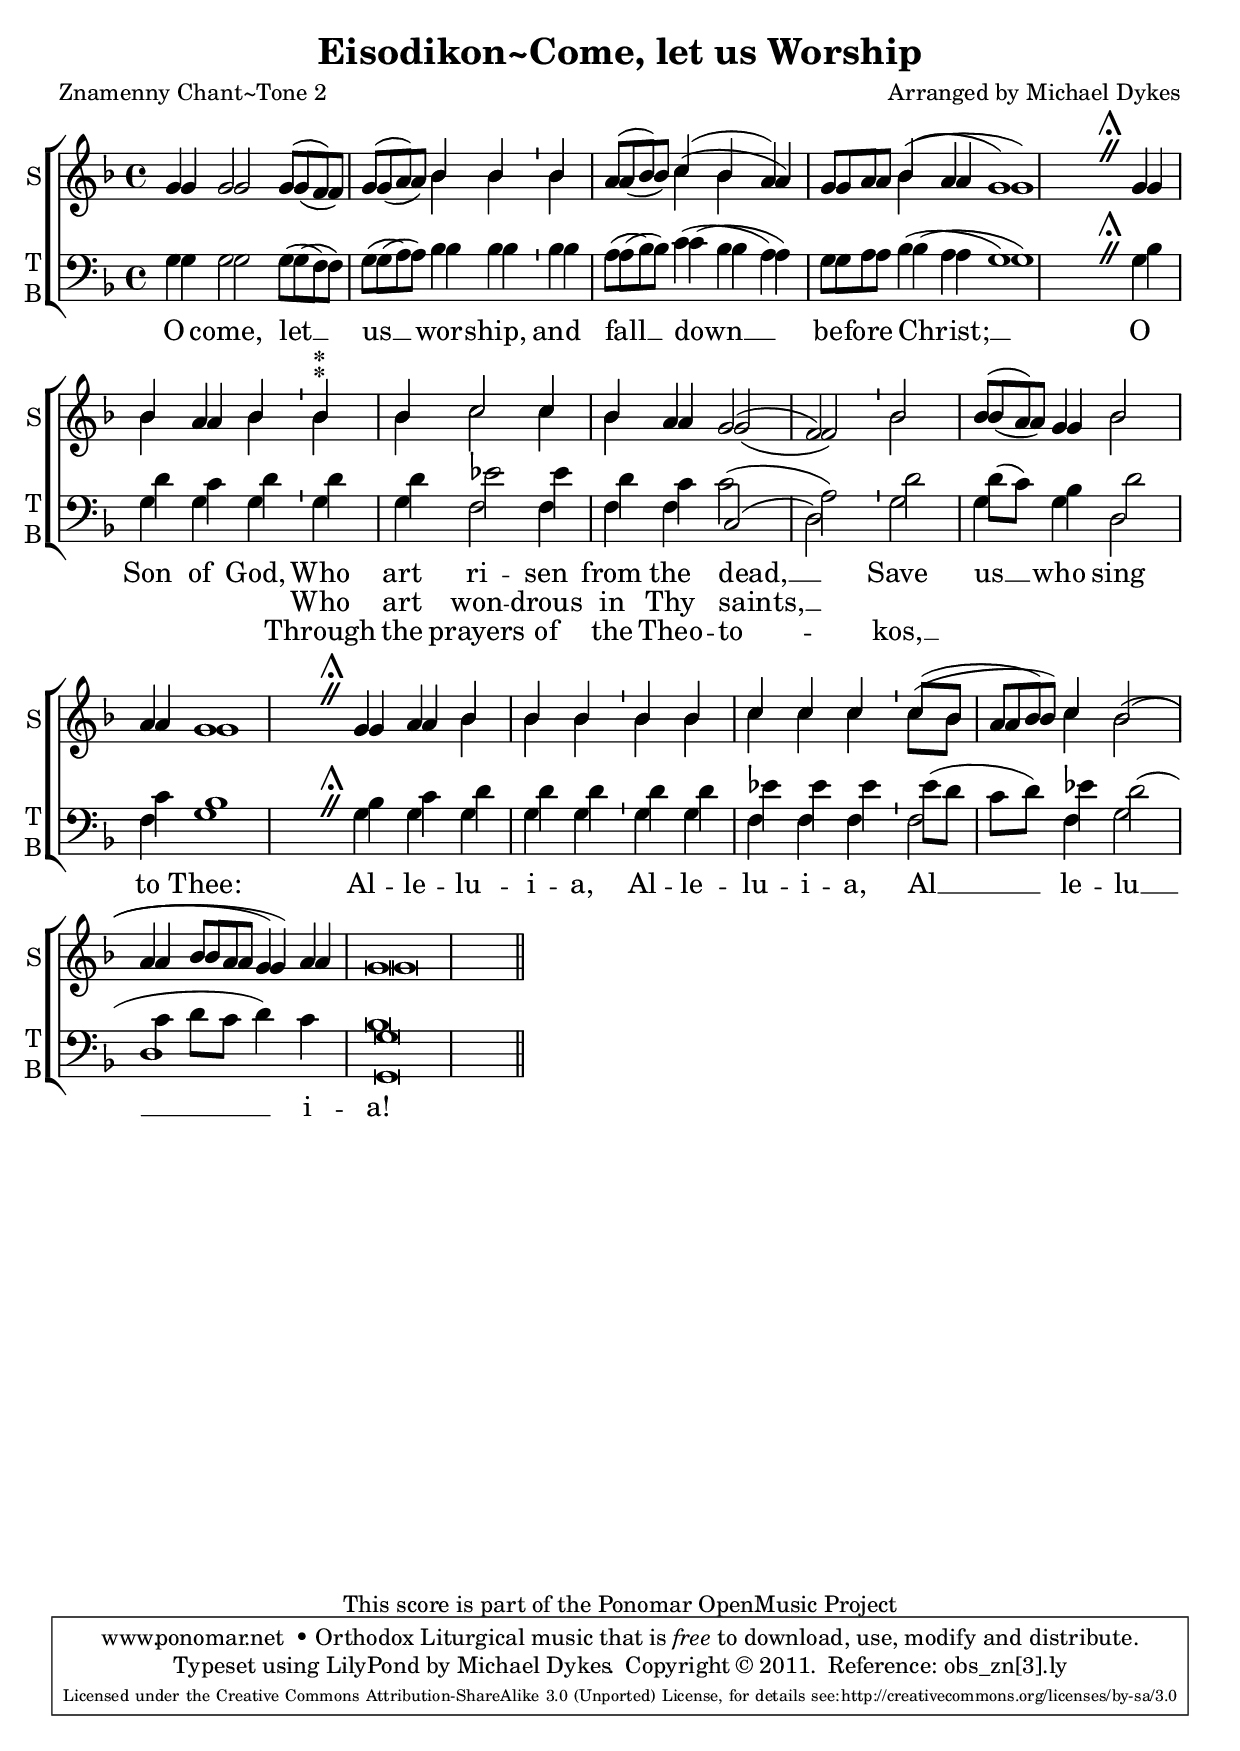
\version "2.12.3"
\include "english.ly"
\include "gregorian.ly"

% XS: necessary, see below
\paper{
  page-count = #1
} 

  \header {
  title = "Eisodikon~Come, let us Worship"
  poet = "Znamenny Chant~Tone 2"
  composer =  "Arranged by Michael Dykes"
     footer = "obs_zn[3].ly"
    ponomarname = "Only-Begotten Son"
    ponomartype = "OwnWork"
    ponomarsubtype = "Arrangement"
    ponomarsource = "Unknown"
    ponomarauthor = "Michael Dykes"
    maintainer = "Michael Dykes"
    maintaineremail = "thedoctor81877@gmail.com"
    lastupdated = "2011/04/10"
    ponomarlang = "en"
    ponomarcomments = ""
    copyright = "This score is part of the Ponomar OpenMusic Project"
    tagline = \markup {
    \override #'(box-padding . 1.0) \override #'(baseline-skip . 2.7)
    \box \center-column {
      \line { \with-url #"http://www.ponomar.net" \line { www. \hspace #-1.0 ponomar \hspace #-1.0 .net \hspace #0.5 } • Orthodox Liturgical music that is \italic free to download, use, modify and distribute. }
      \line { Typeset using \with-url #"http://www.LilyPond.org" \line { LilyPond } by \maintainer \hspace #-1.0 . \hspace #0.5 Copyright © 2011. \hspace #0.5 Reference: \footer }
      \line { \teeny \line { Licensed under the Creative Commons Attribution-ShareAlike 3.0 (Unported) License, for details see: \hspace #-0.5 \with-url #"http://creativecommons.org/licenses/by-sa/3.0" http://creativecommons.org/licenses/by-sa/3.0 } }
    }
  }
}

% #(set-global-staff-size 22)
global = {
  \key f \major
  \revert Score.SpacingSpanner #'packed-spacing
%  \override Staff.NoteHead #'style = #'altdefault
%  \override Staff.TimeSignature #'stencil = ##f
 % \override Staff.BarLine #'stencil = ##f
}
move = { \bar "" \break }

soprano = \relative c'' {
  \global
  % Music follows here.
  g4 g2 g8(f) g(a) bf4 bf \divisioMinima
  bf4 a8(bf) c4(bf a) g8 a bf4(a g1) \divisioMaior
  
  g4 bf a bf \divisioMinima
  bf4^\markup {\bold *} 
  bf c2 c4 bf a g2(f) \divisioMinima
  bf2 bf8(a) g4 bf2 a4 g1 \divisioMaior
  
  g4 a bf bf bf \divisioMinima
  bf4 bf c c c \divisioMinima
  c8(bf a bf) c4 bf2(a4 bf8 a g4) a g\breve \finalis
}


tenor = \relative c' {
  \global
  % Music follows here.
  
}


bass = \relative c {
  \global
  % Music follows here.
  
}


\score {
  \new ChoirStaff <<
    \new Staff \with {
      midiInstrument = "voice oohs"
      instrumentName = \markup \center-column { "S" }
      shortInstrumentName = \markup \center-column { "S" }
    } <<
      \new Voice = "soprano" {\voiceOne \soprano }
      \relative c'' {
	g4 g2 g8(f) g(a) bf4 bf \divisioMinima
	bf4 a8(bf) c4(bf a) g8 a bf4(a g1) \divisioMaior
  
	g4 bf a bf \divisioMinima
	  \set melismaBusyProperties = #'()
	bf4^\markup {\bold *} 
	bf c2 c4 bf a g2(f) \divisioMinima
	  \unset melismaBusyProperties
	bf2 bf8(a) g4 bf2 a4 g1 \divisioMaior
	
	g4 a bf bf bf \divisioMinima
	bf4 bf c c c \divisioMinima
	c8(bf a bf) c4 bf2(a4 bf8 a g4) a g\breve \finalis
      }
      >>
  \new Staff \with {
    midiInstrument = "voice oohs "
    instrumentName = \markup \center-column { "T" "B" }
    shortInstrumentName = \markup \center-column { "T" "B" }
    } <<
     \clef bass
     \new Voice = "tenor" { \voiceOne \tenor }
      \relative c' {
	g4 g2 g8(f) g(a) bf4 bf \divisioMinima
	bf4 a8(bf) c4(bf a) g8 a bf4(a g1) \divisioMaior
	
	bf4 d c d \divisioMinima
	  \set melismaBusyProperties = #'()
	d4 d ef2 ef4 d c c2(a) \divisioMinima
	  \unset melismaBusyProperties
	d2 d8(c) bf4 d2 c4 bf1 \divisioMaior
	
	bf4 c d d d \divisioMinima
	d4 d ef ef ef \divisioMinima
	ef8(d c d) ef4 d2(c4 d8 c d4) c4 bf\breve \finalis
      }
     \new Voice = "bass" { \voiceTwo \bass }
      \relative c {
	g'4 g2 g8(f) g(a) bf4 bf \divisioMinima
	bf4 a8(bf) c4(bf a) g8 a bf4(a g1) \divisioMaior
	
	g4 g g g\divisioMinima
	  \set melismaBusyProperties = #'()
	g4 g f2 f4 f f c2(d) \divisioMinima
	  \unset melismaBusyProperties
	g2 g4 g d2 f4 g1 \divisioMaior
	
	g4 g g g g \divisioMinima
	g4 g f f f \divisioMinima
	f2 f4 g2 d1 <g g,>\breve \finalis
      }
    \new Lyrics \with {
      \override VerticalAxisGroup #'nonstaff-relatedstaff-spacing
     #'minimum-distance = #6
    } \lyricsto "soprano" {
     O come, let __ us __ wor -- ship,
     and fall __ down __ be -- fore Christ; __
  
     O Son of God,
     Who art ri -- sen from the dead, __
     Save us __ who sing to Thee:
     
     Al -- le -- lu -- i -- a,
     Al -- le -- lu -- i -- a,
     Al __ le -- lu __ i -- a!
     }
     \new Lyrics \lyricsto "soprano" {
	\repeat unfold 16 { \skip 4 } Who art won -- drous in Thy saints, __
   }
     \new Lyrics \lyricsto "soprano" {
	\repeat unfold 16 { \skip 4 } Through the prayers of the Theo -- to -- kos, __
  }  >>
>>
  \layout { ragged-last=##t 
   #(layout-set-staff-size 22)
  }
  \midi {
    \context {
      \Score
      tempoWholesPerMinute = #(ly:make-moment 130 4)
    }
  }
}
